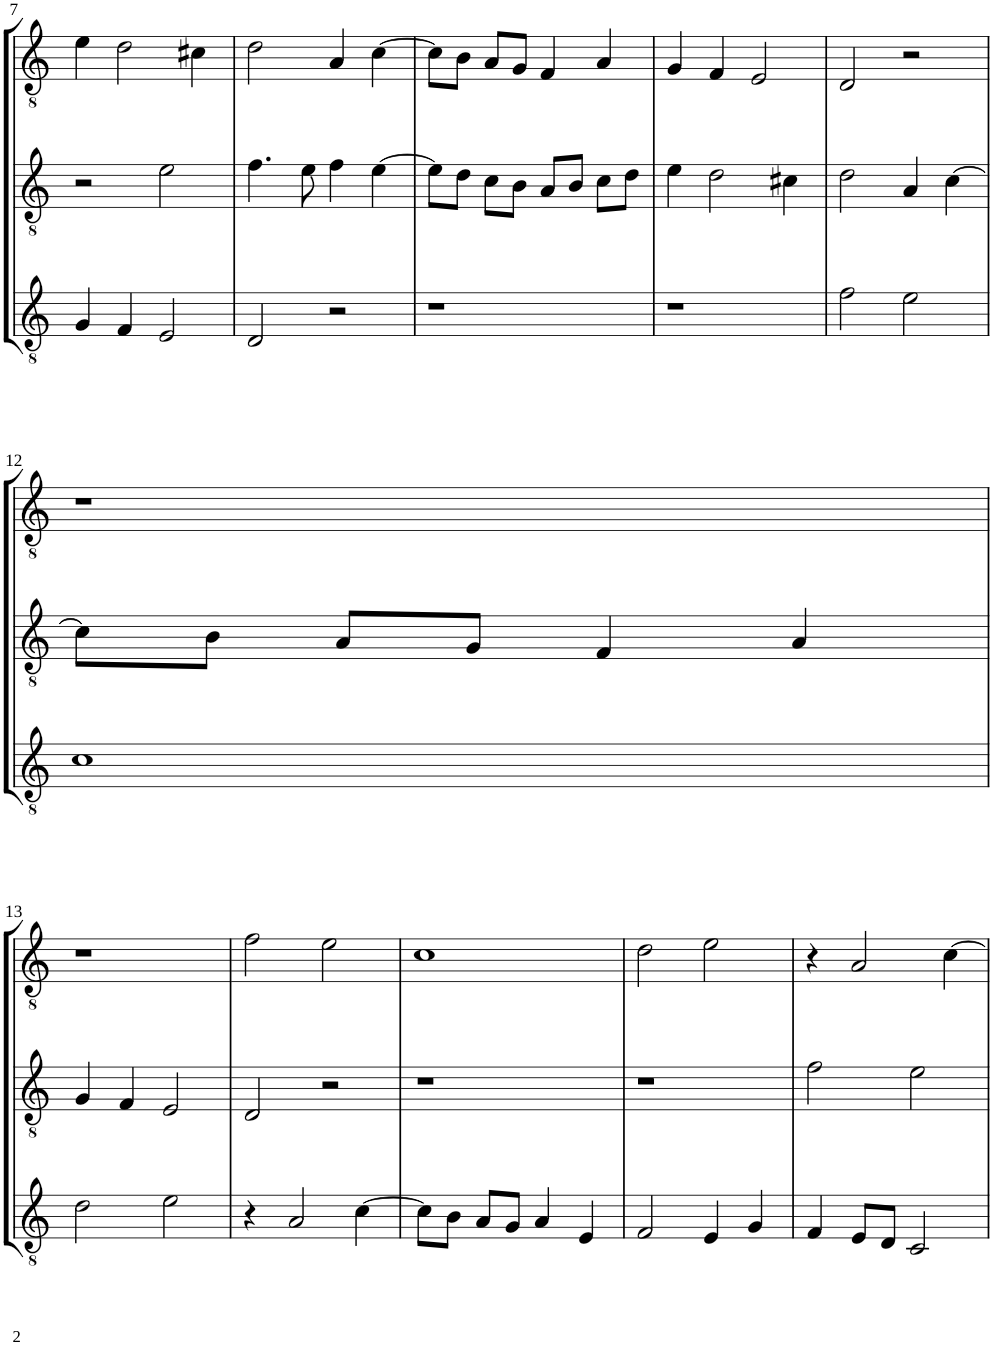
**kern	**kern	**kern
*part3	*part2	*part1
*staff3	*staff2	*staff1
!!LO:PB:g=z
*clefGv2	*clefGv2	*clefGv2
*k[]	*k[]	*k[]
*M2/2	*M2/2	*M2/2
*met(c|)	*met(c|)	*met(c|)
=7	=7	=7
4G/	2r	4e\
4F/	.	2d\
2E/	2e\	.
.	.	4c#X\
=8	=8	=8
2D/	4.f\	2d\
.	8e\	.
2r	4f\	4A/
.	[4e\	[4c\
=9	=9	=9
1r	8e\L]	8c\L]
.	8d\J	8B\J
.	8c\L	8A/L
.	8B\J	8G/J
.	8A/L	4F/
.	8B/J	.
.	8c\L	4A/
.	8d\J	.
=10	=10	=10
1r	4e\	4G/
.	2d\	4F/
.	.	2E/
.	4c#X\	.
=11	=11	=11
2f\	2d\	2D/
2e\	4A/	2r
.	[4c\	.
!!LO:LB:g=z
=12	=12	=12
1c	8c\L]	1r
.	8B\J	.
.	8A/L	.
.	8G/J	.
.	4F/	.
.	4A/	.
!!LO:LB:g=z
=13	=13	=13
2d\	4G/	1r
.	4F/	.
2e\	2E/	.
=14	=14	=14
4r	2D/	2f\
2A/	.	.
.	2r	2e\
[4c\	.	.
=15	=15	=15
8c\L]	1r	1c
8B\J	.	.
8A/L	.	.
8G/J	.	.
4A/	.	.
4E/	.	.
=16	=16	=16
2F/	1r	2d\
4E/	.	2e\
4G/	.	.
=17	=17	=17
4F/	2f\	4r
8E/L	.	2A/
8D/J	.	.
2C/	2e\	.
.	.	[4c\
=	=	=
*-	*-	*-
